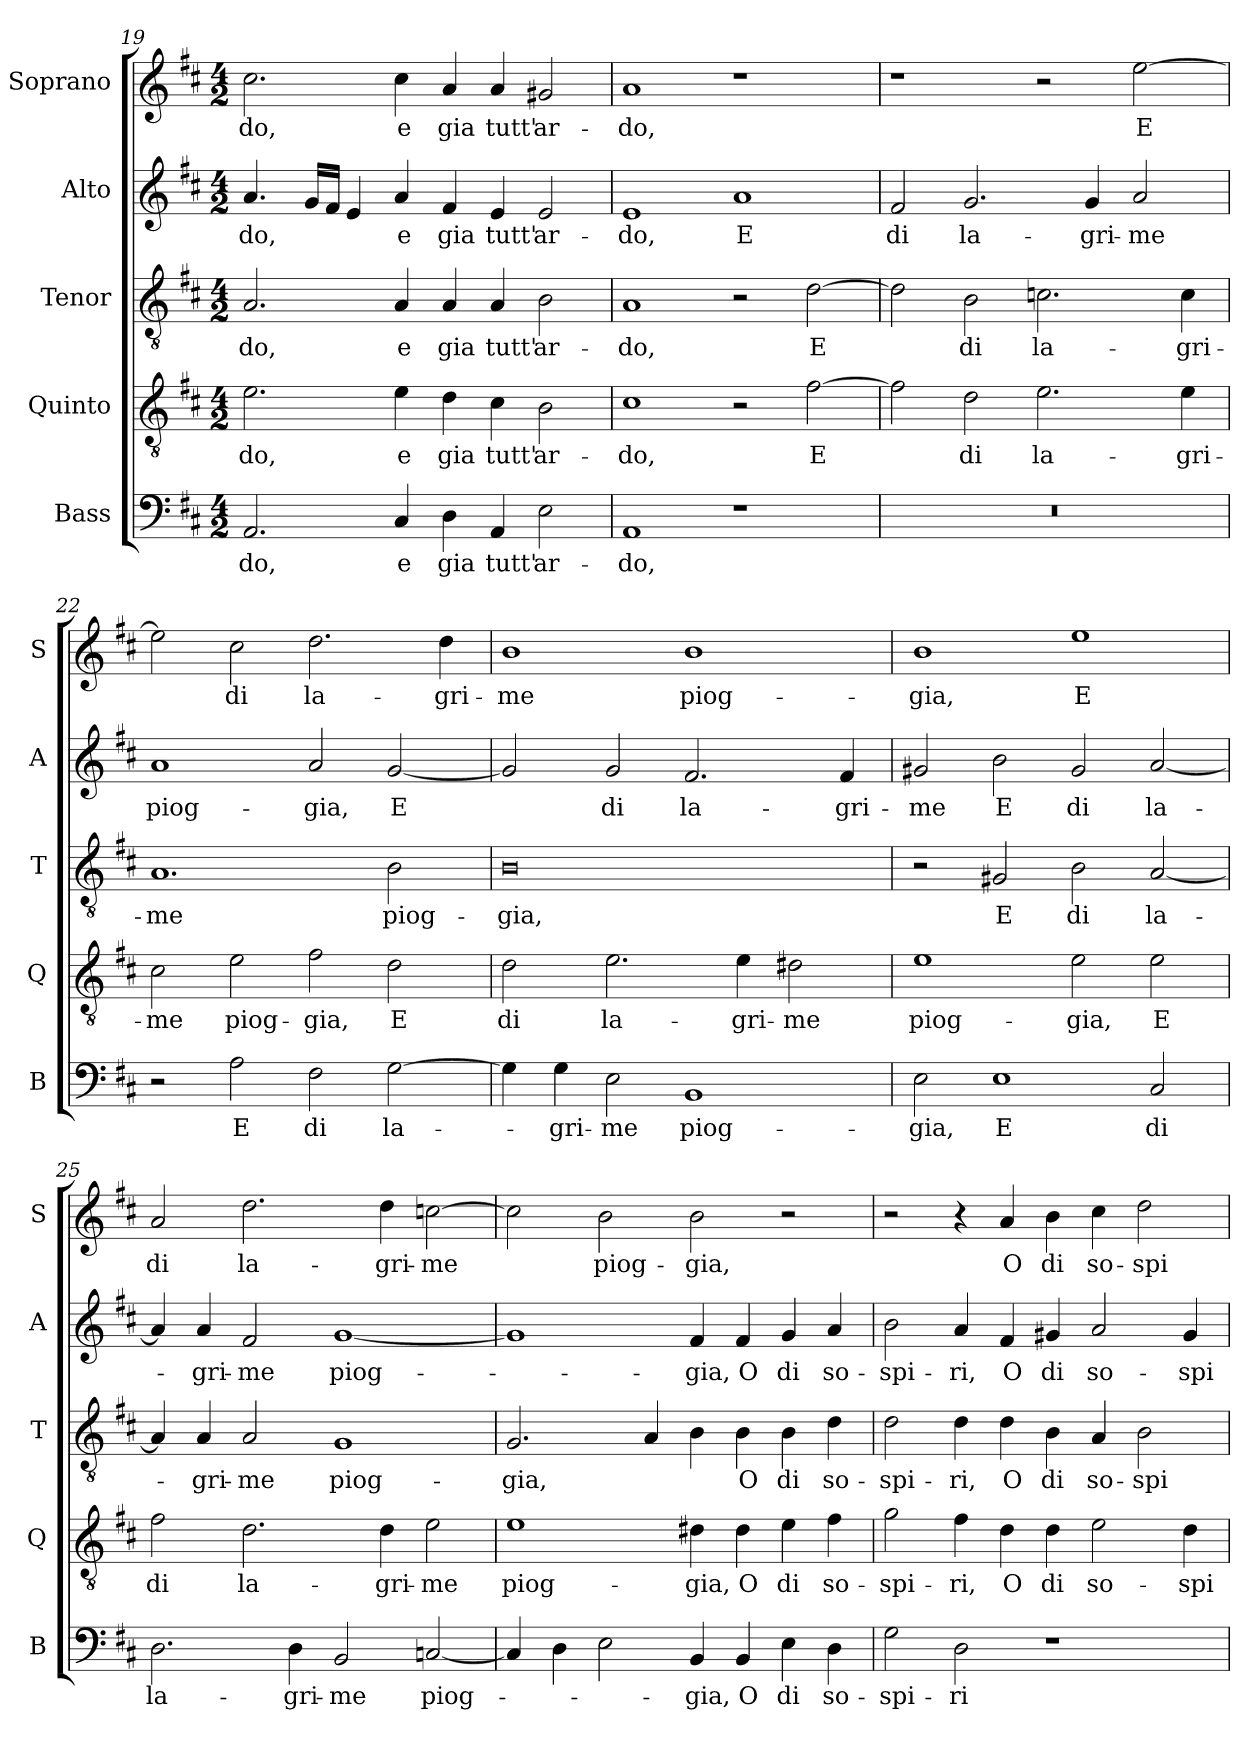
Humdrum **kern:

**kern	**text	**kern	**text	**kern	**text	**kern	**text	**kern	**text
*part5	*part5	*part4	*part4	*part3	*part3	*part2	*part2	*part1	*part1
*staff5	*staff5	*staff4	*staff4	*staff3	*staff3	*staff2	*staff2	*staff1	*staff1
*I"Bass	*	*I"Quinto	*	*I"Tenor	*	*I"Alto	*	*I"Soprano	*
*I'B	*	*I'Q	*	*I'T	*	*I'A	*	*I'S	*
*clefF4	*	*clefGv2	*	*clefGv2	*	*clefG2	*	*clefG2	*
*k[f#c#]	*	*k[f#c#]	*	*k[f#c#]	*	*k[f#c#]	*	*k[f#c#]	*
*D:	*	*D:	*	*D:	*	*D:	*	*D:	*
*M4/2	*	*M4/2	*	*M4/2	*	*M4/2	*	*M4/2	*
=19	=19	=19	=19	=19	=19	=19	=19	=19	=19
!	!LO:LY:b	!	!LO:LY:b	!	!LO:LY:b	!	!LO:LY:b	!	!LO:LY:b
2.AA/	-do,	2.e\	-do,	2.A/	-do,	4.a/	-do,	2.cc#\	-do,
.	.	.	.	.	.	16g/LL	.	.	.
.	.	.	.	.	.	16f#/JJ	.	.	.
.	.	.	.	.	.	4e/	.	.	.
!	!LO:LY:b	!	!LO:LY:b	!	!LO:LY:b	!	!LO:LY:b	!	!LO:LY:b
4C#/	e	4e\	e	4A/	e	4a/	e	4cc#\	e
!	!LO:LY:b	!	!LO:LY:b	!	!LO:LY:b	!	!LO:LY:b	!	!LO:LY:b
4D\	gia	4d\	gia	4A/	gia	4f#/	gia	4a/	gia
!	!LO:LY:b	!	!LO:LY:b	!	!LO:LY:b	!	!LO:LY:b	!	!LO:LY:b
4AA/	tutt'	4c#\	tutt'	4A/	tutt'	4e/	tutt'	4a/	tutt'
!	!LO:LY:b	!	!LO:LY:b	!	!LO:LY:b	!	!LO:LY:b	!	!LO:LY:b
2E\	ar-	2B\	ar-	2B\	ar-	2e/	ar-	2g#X/	ar-
=20	=20	=20	=20	=20	=20	=20	=20	=20	=20
!	!LO:LY:b	!	!LO:LY:b	!	!LO:LY:b	!	!LO:LY:b	!	!LO:LY:b
1AA	-do,	1c#	-do,	1A	-do,	1e	-do,	1a	-do,
!	!	!	!	!	!	!	!LO:LY:b	!	!
1r	.	2r	.	2r	.	1a	E	1r	.
!	!	!	!LO:LY:b	!	!LO:LY:b	!	!	!	!
.	.	[2f#\	E	[2d\	E	.	.	.	.
=21	=21	=21	=21	=21	=21	=21	=21	=21	=21
!	!	!	!	!	!	!	!LO:LY:b	!	!
0r	.	2f#\]	.	2d\]	.	2f#/	di	1r	.
!	!	!	!LO:LY:b	!	!LO:LY:b	!	!LO:LY:b	!	!
.	.	2d\	di	2B\	di	2.g/	la-	.	.
!	!	!	!LO:LY:b	!	!LO:LY:b	!	!	!	!
.	.	2.e\	la-	2.cn\	la-	.	.	2r	.
!	!	!	!	!	!	!	!LO:LY:b	!	!
.	.	.	.	.	.	4g/	-gri-	.	.
!	!	!	!	!	!	!	!LO:LY:b	!	!LO:LY:b
.	.	.	.	.	.	2a/	-me	[2ee\	E
!	!	!	!LO:LY:b	!	!LO:LY:b	!	!	!	!
.	.	4e\	-gri-	4c\	-gri-	.	.	.	.
!!LO:LB:g=z
=22	=22	=22	=22	=22	=22	=22	=22	=22	=22
!	!	!	!LO:LY:b	!	!LO:LY:b	!	!LO:LY:b	!	!
2r	.	2c#\	-me	1.A	-me	1a	piog-	2ee\]	.
!	!LO:LY:b	!	!LO:LY:b	!	!	!	!	!	!LO:LY:b
2A\	E	2e\	piog-	.	.	.	.	2cc#\	di
!	!LO:LY:b	!	!LO:LY:b	!	!	!	!LO:LY:b	!	!LO:LY:b
2F#\	di	2f#\	-gia,	.	.	2a/	-gia,	2.dd\	la-
!	!LO:LY:b	!	!LO:LY:b	!	!LO:LY:b	!	!LO:LY:b	!	!
[2G\	la-	2d\	E	2B\	piog-	[2g/	E	.	.
!	!	!	!	!	!	!	!	!	!LO:LY:b
.	.	.	.	.	.	.	.	4dd\	-gri-
=23	=23	=23	=23	=23	=23	=23	=23	=23	=23
!	!	!	!LO:LY:b	!	!LO:LY:b	!	!	!	!LO:LY:b
4G\]	.	2d\	di	0B	-gia,	2g/]	.	1b	-me
!	!LO:LY:b	!	!	!	!	!	!	!	!
4G\	-gri-	.	.	.	.	.	.	.	.
!	!LO:LY:b	!	!LO:LY:b	!	!	!	!LO:LY:b	!	!
2E\	-me	2.e\	la-	.	.	2g/	di	.	.
!	!LO:LY:b	!	!	!	!	!	!LO:LY:b	!	!LO:LY:b
1BB	piog-	.	.	.	.	2.f#/	la-	1b	piog-
!	!	!	!LO:LY:b	!	!	!	!	!	!
.	.	4e\	-gri-	.	.	.	.	.	.
!	!	!	!LO:LY:b	!	!	!	!	!	!
.	.	2d#X\	-me	.	.	.	.	.	.
!	!	!	!	!	!	!	!LO:LY:b	!	!
.	.	.	.	.	.	4f#/	-gri-	.	.
=24	=24	=24	=24	=24	=24	=24	=24	=24	=24
!	!LO:LY:b	!	!LO:LY:b	!	!	!	!LO:LY:b	!	!LO:LY:b
2E\	-gia,	1e	piog-	2r	.	2g#X/	-me	1b	-gia,
!	!LO:LY:b	!	!	!	!LO:LY:b	!	!LO:LY:b	!	!
1E	E	.	.	2G#X/	E	2b\	E	.	.
!	!	!	!LO:LY:b	!	!LO:LY:b	!	!LO:LY:b	!	!LO:LY:b
.	.	2e\	-gia,	2B\	di	2g#/	di	1ee	E
!	!LO:LY:b	!	!LO:LY:b	!	!LO:LY:b	!	!LO:LY:b	!	!
2C#/	di	2e\	E	[2A/	la-	[2a/	la-	.	.
=25	=25	=25	=25	=25	=25	=25	=25	=25	=25
!	!LO:LY:b	!	!LO:LY:b	!	!	!	!	!	!LO:LY:b
2.D\	la-	2f#\	di	4A/]	.	4a/]	.	2a/	di
!	!	!	!	!	!LO:LY:b	!	!LO:LY:b	!	!
.	.	.	.	4A/	-gri-	4a/	-gri-	.	.
!	!	!	!LO:LY:b	!	!LO:LY:b	!	!LO:LY:b	!	!LO:LY:b
.	.	2.d\	la-	2A/	-me	2f#/	-me	2.dd\	la-
!	!LO:LY:b	!	!	!	!	!	!	!	!
4D\	-gri-	.	.	.	.	.	.	.	.
!	!LO:LY:b	!	!	!	!LO:LY:b	!	!LO:LY:b	!	!
2BB/	-me	.	.	1G	piog-	[1g	piog-	.	.
!	!	!	!LO:LY:b	!	!	!	!	!	!LO:LY:b
.	.	4d\	-gri-	.	.	.	.	4dd\	-gri-
!	!LO:LY:b	!	!LO:LY:b	!	!	!	!	!	!LO:LY:b
[2Cn/	piog-	2e\	-me	.	.	.	.	[2ccn\	-me
!!LO:LB:g=z
=26	=26	=26	=26	=26	=26	=26	=26	=26	=26
!	!	!	!LO:LY:b	!	!LO:LY:b	!	!	!	!
4C/]	.	1e	piog-	2.G/	-gia,	1g]	.	2cc\]	.
4D\	.	.	.	.	.	.	.	.	.
!	!	!	!	!	!	!	!	!	!LO:LY:b
2E\	.	.	.	.	.	.	.	2b\	piog-
.	.	.	.	4A/	.	.	.	.	.
!	!LO:LY:b	!	!LO:LY:b	!	!	!	!LO:LY:b	!	!LO:LY:b
4BB/	-gia,	4d#X\	-gia,	4B\	.	4f#/	-gia,	2b\	-gia,
!	!LO:LY:b	!	!LO:LY:b	!	!LO:LY:b	!	!LO:LY:b	!	!
4BB/	O	4d#\	O	4B\	O	4f#/	O	.	.
!	!LO:LY:b	!	!LO:LY:b	!	!LO:LY:b	!	!LO:LY:b	!	!
4E\	di	4e\	di	4B\	di	4g/	di	2r	.
!	!LO:LY:b	!	!LO:LY:b	!	!LO:LY:b	!	!LO:LY:b	!	!
4D\	so-	4f#\	so-	4d\	so-	4a/	so-	.	.
=27	=27	=27	=27	=27	=27	=27	=27	=27	=27
!	!LO:LY:b	!	!LO:LY:b	!	!LO:LY:b	!	!LO:LY:b	!	!
2G\	-spi-	2g\	-spi-	2d\	-spi-	2b\	-spi-	2r	.
!	!LO:LY:b	!	!LO:LY:b	!	!LO:LY:b	!	!LO:LY:b	!	!
2D\	-ri	4f#\	-ri,	4d\	-ri,	4a/	-ri,	4r	.
!	!	!	!LO:LY:b	!	!LO:LY:b	!	!LO:LY:b	!	!LO:LY:b
.	.	4d\	O	4d\	O	4f#/	O	4a/	O
!	!	!	!LO:LY:b	!	!LO:LY:b	!	!LO:LY:b	!	!LO:LY:b
1r	.	4d\	di	4B\	di	4g#X/	di	4b\	di
!	!	!	!LO:LY:b	!	!LO:LY:b	!	!LO:LY:b	!	!LO:LY:b
.	.	2e\	so-	4A/	so-	2a/	so-	4cc#\	so-
!	!	!	!	!	!LO:LY:b	!	!	!	!LO:LY:b
.	.	.	.	2B\	-spi-	.	.	2dd\	-spi-
!	!	!	!LO:LY:b	!	!	!	!LO:LY:b	!	!
.	.	4d\	-spi-	.	.	4g#/	-spi-	.	.
=	=	=	=	=	=	=	=	=	=
*-	*-	*-	*-	*-	*-	*-	*-	*-	*-
